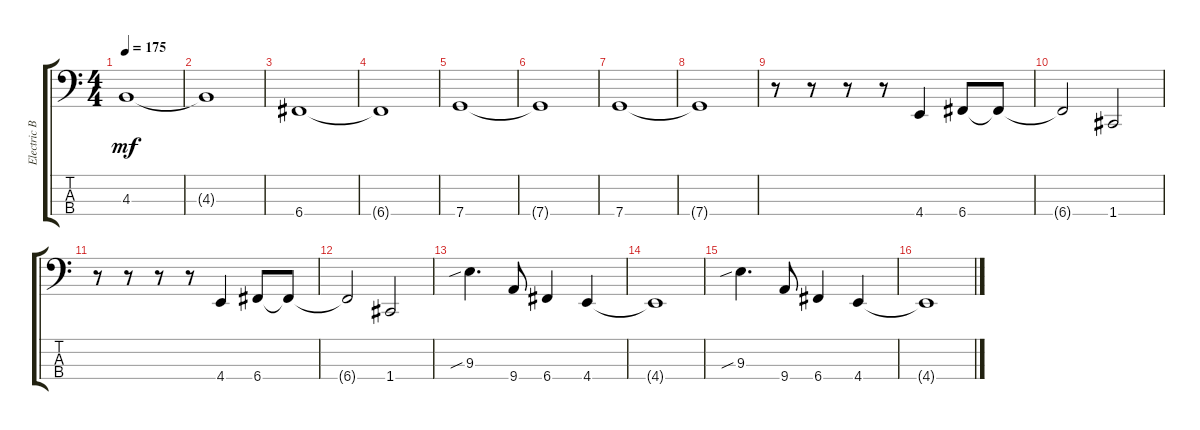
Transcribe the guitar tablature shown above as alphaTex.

\track ("Electric Bass" "Electric B") {instrument electricbassfinger}
\staff {score tabs}
\tuning (F2 C2 G1 C1) {hide}
\ts (4 4)
\tempo 175
\clef f4
\ks c
4.3.1{dy mf} |
4.3{t}.1 |
6.4.1 |
6.4{t}.1 |
7.4.1 |
7.4{t}.1 |
7.4.1 |
7.4{t}.1 |
r.8 r.8 r.8 r.8 4.4.4 6.4.8 6.4{t}.8 |
6.4{t}.2 1.4.2 |
r.8 r.8 r.8 r.8 4.4.4 6.4.8 6.4{t}.8 |
6.4{t}.2 1.4.2 |
9.3{sib}.4{d} 9.4.8 6.4.4 4.4.4 |
4.4{t}.1 |
9.3{sib}.4{d} 9.4.8 6.4.4 4.4.4 |
4.4{t}.1
